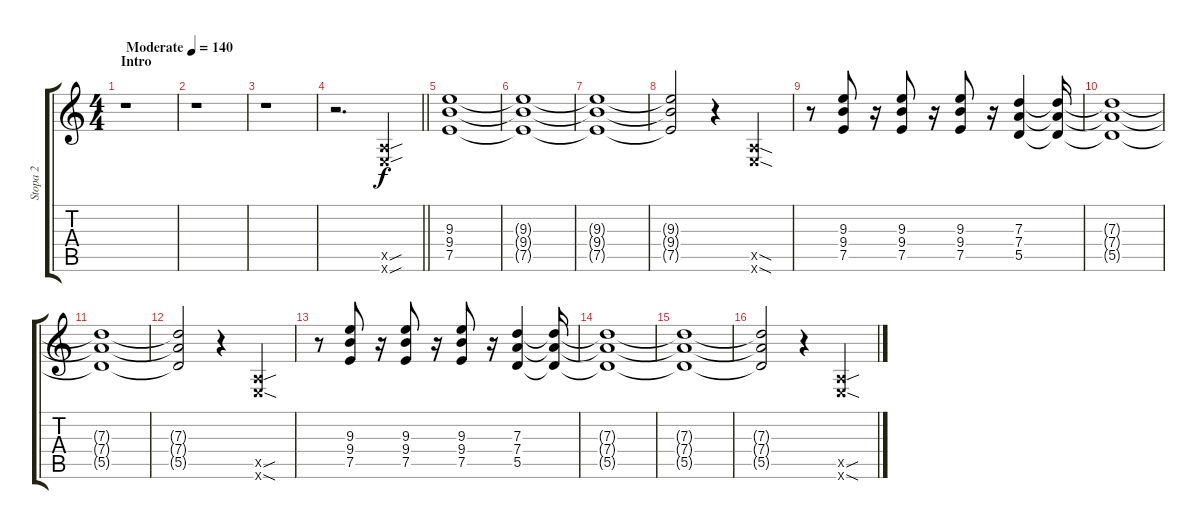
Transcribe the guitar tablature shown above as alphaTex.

\track ("Stopa 2" "Stopa 2") {instrument overdrivenguitar}
\staff {score tabs}
\tuning (E4 B3 G3 D3 A2 E2) {hide}
\ts (4 4)
\section ("" "Intro")
\tempo (140 "Moderate")
\clef g2
\ks c
r.1{dy f instrument overdrivenguitar} |
r.1 |
r.1 |
\barLineRight lightlight
r.2{d} (0.5{sou x} 0.6{sou x}).4 |
\section ("" "")
(9.3 9.4 7.5).1 |
(9.3{t} 9.4{t} 7.5{t}).1 |
(9.3{t} 9.4{t} 7.5{t}).1 |
(9.3{t} 9.4{t} 7.5{t}).2 r.4 (0.5{sod x} 0.6{sod x}).4 |
r.8 (9.3 9.4 7.5).8 r.16 (9.3 9.4 7.5).8 r.16 (9.3 9.4 7.5).8 r.16 (7.3 7.4 5.5).4 (7.3{t} 7.4{t} 5.5{t}).16 |
(7.3{t} 7.4{t} 5.5{t}).1 |
(7.3{t} 7.4{t} 5.5{t}).1 |
(7.3{t} 7.4{t} 5.5{t}).2 r.4 (0.5{sou x} 0.6{sod x}).4 |
r.8 (9.3 9.4 7.5).8 r.16 (9.3 9.4 7.5).8 r.16 (9.3 9.4 7.5).8 r.16 (7.3 7.4 5.5).4 (7.3{t} 7.4{t} 5.5{t}).16 |
(7.3{t} 7.4{t} 5.5{t}).1 |
(7.3{t} 7.4{t} 5.5{t}).1 |
(7.3{t} 7.4{t} 5.5{t}).2 r.4 (0.5{sou x} 0.6{sod x}).4
